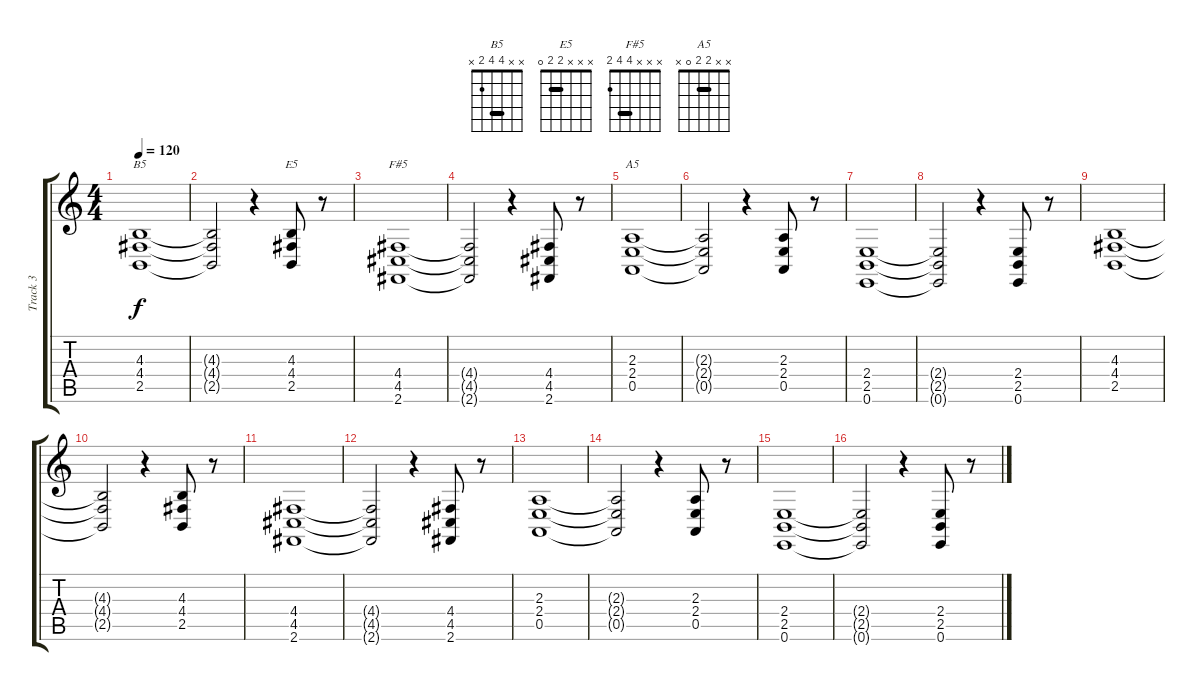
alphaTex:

\track ("Track 3" "Track 3") {instrument synthstrings2}
\staff {score tabs}
\tuning (E4 B3 G3 D3 A2 E2) {hide}
\chord ("B5" x x 4 4 2 x) {barre 4}
\chord ("E5" x x x 2 2 0) {barre 2}
\chord ("F#5" x x x 4 4 2) {barre 4}
\chord ("A5" x x 2 2 0 x) {barre 2}
\ts (4 4)
\tempo 120
\clef g2
\ks c
(4.3 4.4 2.5).1{ch "B5" dy f} |
(4.3{t} 4.4{t} 2.5{t}).2 r.4 (4.3 4.4 2.5).8{ch "E5"} r.8 |
(4.4 4.5 2.6).1{ch "F#5"} |
(4.4{t} 4.5{t} 2.6{t}).2 r.4 (4.4 4.5 2.6).8 r.8 |
(2.3 2.4 0.5).1{ch "A5"} |
(2.3{t} 2.4{t} 0.5{t}).2 r.4 (2.3 2.4 0.5).8 r.8 |
(2.4 2.5 0.6).1 |
(2.4{t} 2.5{t} 0.6{t}).2 r.4 (2.4 2.5 0.6).8 r.8 |
(4.3 4.4 2.5).1 |
(4.3{t} 4.4{t} 2.5{t}).2 r.4 (4.3 4.4 2.5).8 r.8 |
(4.4 4.5 2.6).1 |
(4.4{t} 4.5{t} 2.6{t}).2 r.4 (4.4 4.5 2.6).8 r.8 |
(2.3 2.4 0.5).1 |
(2.3{t} 2.4{t} 0.5{t}).2 r.4 (2.3 2.4 0.5).8 r.8 |
(2.4 2.5 0.6).1 |
(2.4{t} 2.5{t} 0.6{t}).2 r.4 (2.4 2.5 0.6).8 r.8
